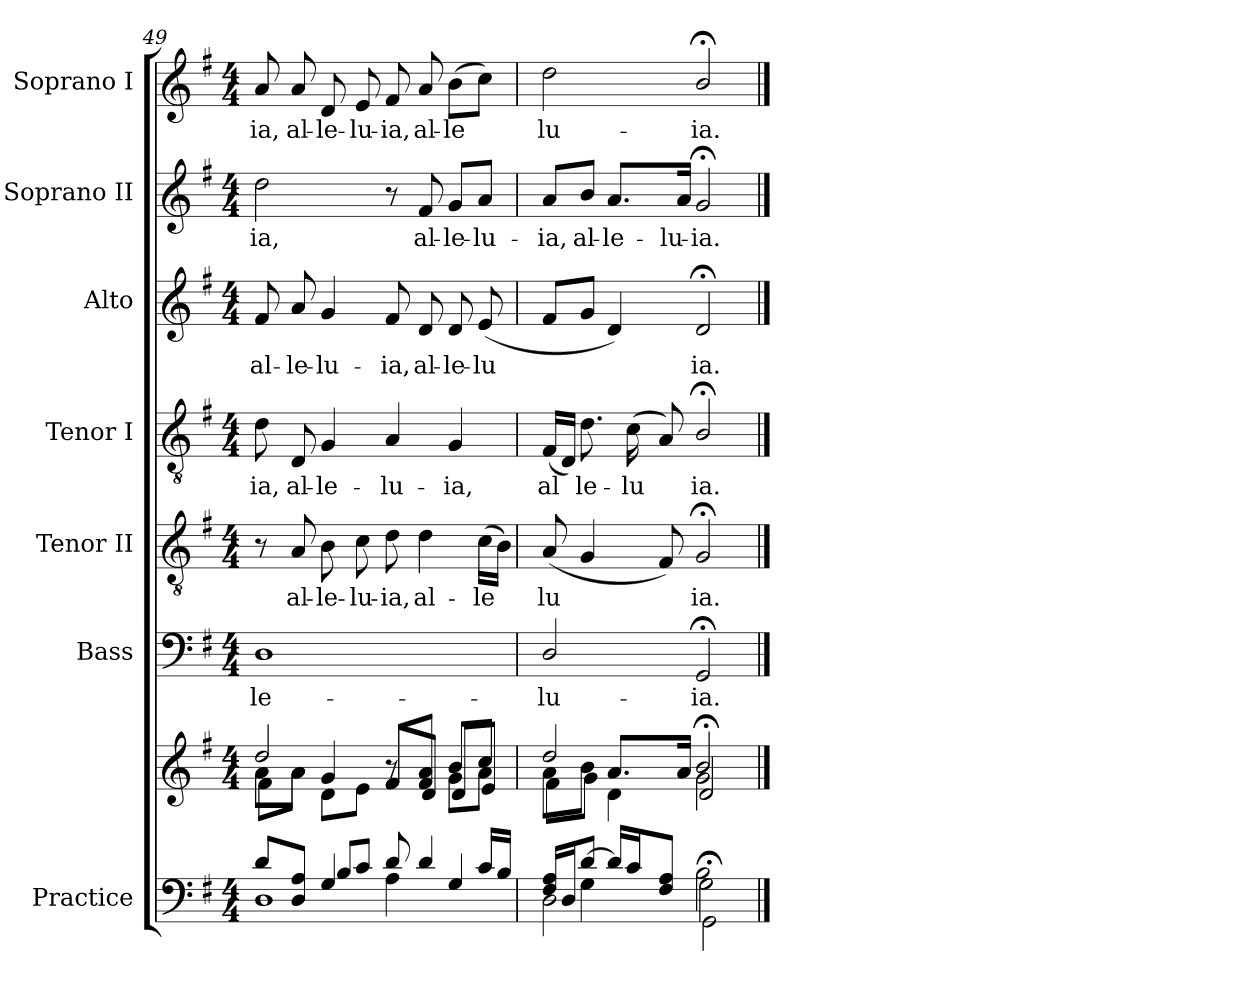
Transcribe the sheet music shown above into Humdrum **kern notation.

**kern	**kern	**kern	**text	**kern	**text	**kern	**text	**kern	**text	**kern	**text	**kern	**text
*part7	*part7	*part6	*part6	*part5	*part5	*part4	*part4	*part3	*part3	*part2	*part2	*part1	*part1
*staff8	*staff7	*staff6	*staff6	*staff5	*staff5	*staff4	*staff4	*staff3	*staff3	*staff2	*staff2	*staff1	*staff1
*I"Practice	*	*I"Bass	*	*I"Tenor II	*	*I"Tenor I	*	*I"Alto	*	*I"Soprano II	*	*I"Soprano I	*
*	*	*I'B	*	*	*	*I'T	*	*I'A	*	*	*	*	*
*clefF4	*clefG2	*clefF4	*	*clefGv2	*	*clefGv2	*	*clefG2	*	*clefG2	*	*clefG2	*
*k[f#]	*k[f#]	*k[f#]	*	*k[f#]	*	*k[f#]	*	*k[f#]	*	*k[f#]	*	*k[f#]	*
*G:	*G:	*G:	*	*G:	*	*G:	*	*G:	*	*G:	*	*G:	*
*M4/4	*M4/4	*M4/4	*	*M4/4	*	*M4/4	*	*M4/4	*	*M4/4	*	*M4/4	*
=49	=49	=49	=49	=49	=49	=49	=49	=49	=49	=49	=49	=49	=49
*^	*^	*	*	*	*	*	*	*	*	*	*	*	*
*	*^	*	*^	*	*	*	*	*	*	*	*	*	*	*	*
!	!	!	!	!	!	!	!LO:LY:b	!	!	!	!LO:LY:b	!	!LO:LY:b	!	!LO:LY:b	!	!LO:LY:b
8d/L	8ryy	1D	8a\L	2dd/	8f#\L	1D	-le-	8r	.	8d\	-ia,	8f#/	al-	2dd\	-ia,	8a/	-ia,
!	!	!	!	!	!	!	!	!	!LO:LY:b	!	!LO:LY:b	!	!LO:LY:b	!	!	!	!LO:LY:b
8D/ 8A/J	8A\yy	.	8a\J	.	8a\J	.	.	8A/	al-	8D/	al-	8a/	-le-	.	.	8a/	al-
!	!	!	!	!	!	!	!	!	!LO:LY:b	!	!LO:LY:b	!	!LO:LY:b	!	!	!	!LO:LY:b
4G/	8B/L	.	8d\L	.	4g/	.	.	8B\	-le-	4G/	-le-	4g/	-lu-	.	.	8d/	-le-
!	!	!	!	!	!	!	!	!	!LO:LY:b	!	!	!	!	!	!	!	!LO:LY:b
.	8c/J	.	8e\J	.	.	.	.	8c\	-lu-	.	.	.	.	.	.	8e/	-lu-
!	!	!	!	!	!	!	!	!	!LO:LY:b	!	!LO:LY:b	!	!LO:LY:b	!	!	!	!LO:LY:b
4A\	8d/	.	8f#/L	8r	8f#/L	.	.	8d\	-ia,	4A/	-lu-	8f#/	-ia,	8r	.	8f#/	-ia,
!	!	!	!	!	!	!	!	!	!LO:LY:b	!	!	!	!LO:LY:b	!	!LO:LY:b	!	!LO:LY:b
.	4d/	.	8f#/ 8a/J	8f#\yy	8d/J	.	.	4d\	al-	.	.	8d/	al-	8f#/	al-	8a/	al-
!	!	!	!	!	!	!	!	!	!	!	!LO:LY:b	!	!LO:LY:b	!	!LO:LY:b	!	!LO:LY:b
4G/	.	.	8b/L	8g\L	8d/L	.	.	.	.	4G/	-ia,	8d/	-le-	8g/L	-le-	(>8b\L	-le­
!	!	!	!	!	!	!	!	!	!LO:LY:b	!	!	!	!LO:LY:b	!	!LO:LY:b	!	!
.	16c/LL	.	8cc/J	8a\J	8e/J	.	.	(>16c\LL	-le­	.	.	(<8e/	-lu­	8a/J	-lu-	8cc\J)	.
.	16B/JJ	.	.	.	.	.	.	16B\JJ)	.	.	.	.	.	.	.	.	.
=50	=50	=50	=50	=50	=50	=50	=50	=50	=50	=50	=50	=50	=50	=50	=50	=50	=50
!	!	!	!	!	!	!	!LO:LY:b	!	!LO:LY:b	!	!LO:LY:b	!	!	!	!LO:LY:b	!	!LO:LY:b
16F#/ 16A/LL	8A/yy	2D\	2dd/	8a\L	8f#\L	2D/	-lu-	(<8A/	lu­	(<16F#/LL	al­	8f#/L	.	8a/L	-ia,	2dd\	lu-
16D/J	.	.	.	.	.	.	.	.	.	16D/JJ)	.	.	.	.	.	.	.
!	!	!	!	!	!	!	!	!	!	!	!LO:LY:b	!	!	!	!LO:LY:b	!	!
[>8d/J	4G\	.	.	8b\J	8g\J	.	.	4G/	.	8.d\	le-	8g/J	.	8b/J	al-	.	.
!	!	!	!	!	!	!	!	!	!	!	!	!	!	!	!LO:LY:b	!	!
16d/LL]	.	.	.	8.a/L	4d\	.	.	.	.	.	.	4d/)	.	8.a/L	-le-	.	.
!	!	!	!	!	!	!	!	!	!	!	!LO:LY:b	!	!	!	!	!	!
16c/J	.	.	.	.	.	.	.	.	.	(<16c\	-lu­	.	.	.	.	.	.
8F#/ 8A/J	8F#\yy	.	.	.	.	.	.	8F#/)	.	8A/)	.	.	.	.	.	.	.
!	!	!	!	!	!	!	!	!	!	!	!	!	!	!	!LO:LY:b	!	!
.	.	.	.	16a/Jk	.	.	.	.	.	.	.	.	.	16a/Jk	-lu-	.	.
!	!	!	!	!	!	!	!LO:LY:b	!	!LO:LY:b	!	!LO:LY:b	!	!LO:LY:b	!	!LO:LY:b	!	!LO:LY:b
2B\	2G\	2GG;\	2b/	2g\	2d;/	2GG;/	-ia.	2G;/	ia.	2B;</	ia.	2d;/	ia.	2g;/	-ia.	2b;</	-ia.
*v	*v	*v	*	*	*	*	*	*	*	*	*	*	*	*	*	*	*
*	*v	*v	*v	*	*	*	*	*	*	*	*	*	*	*	*
==	==	==	==	==	==	==	==	==	==	==	==	==	==
*-	*-	*-	*-	*-	*-	*-	*-	*-	*-	*-	*-	*-	*-
